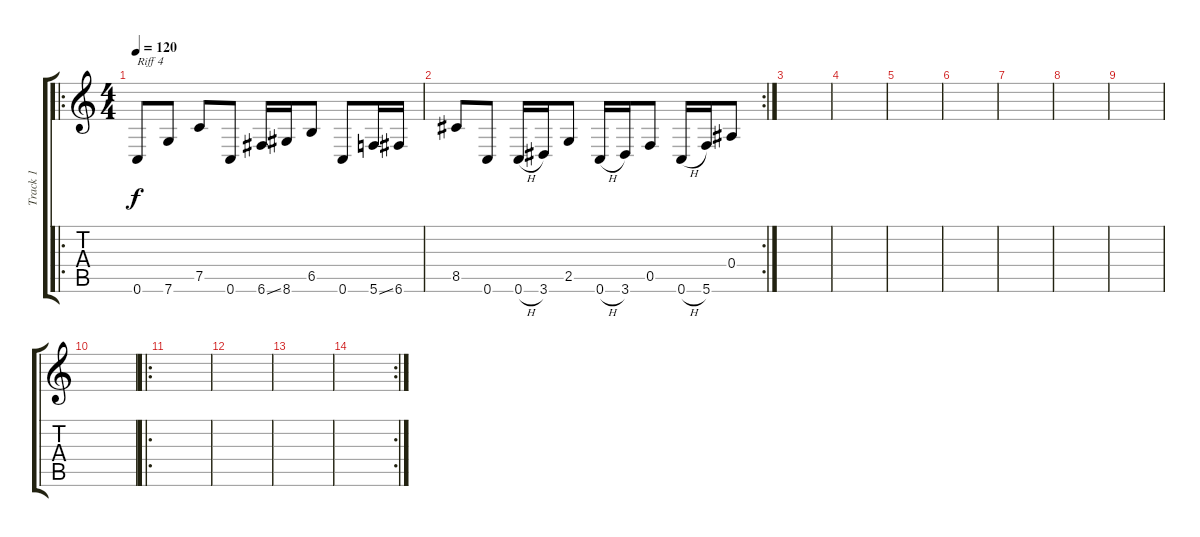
\track ("Track 1" "Track 1") {instrument overdrivenguitar}
\staff {score tabs}
\tuning (C4 G3 Eb3 Bb2 F2 C2) {hide}
\ro
\ts (4 4)
\tempo 120
\clef g2
\ks c
0.6.8{txt "Riff 4" dy f} 7.6.8 7.5.8 0.6.8 6.6{ss}.16 8.6.16 6.5.8 0.6.8 5.6{ss}.16 6.6.16 |
\rc 2
8.5.8 0.6.8 0.6{h}.16 3.6.16 2.5.8 0.6{h}.16 3.6.16 0.5.8 0.6{h}.16 5.6.16 0.4.8 |
|
|
|
|
|
|
|
|
\ro
|
|
|
\rc 2
